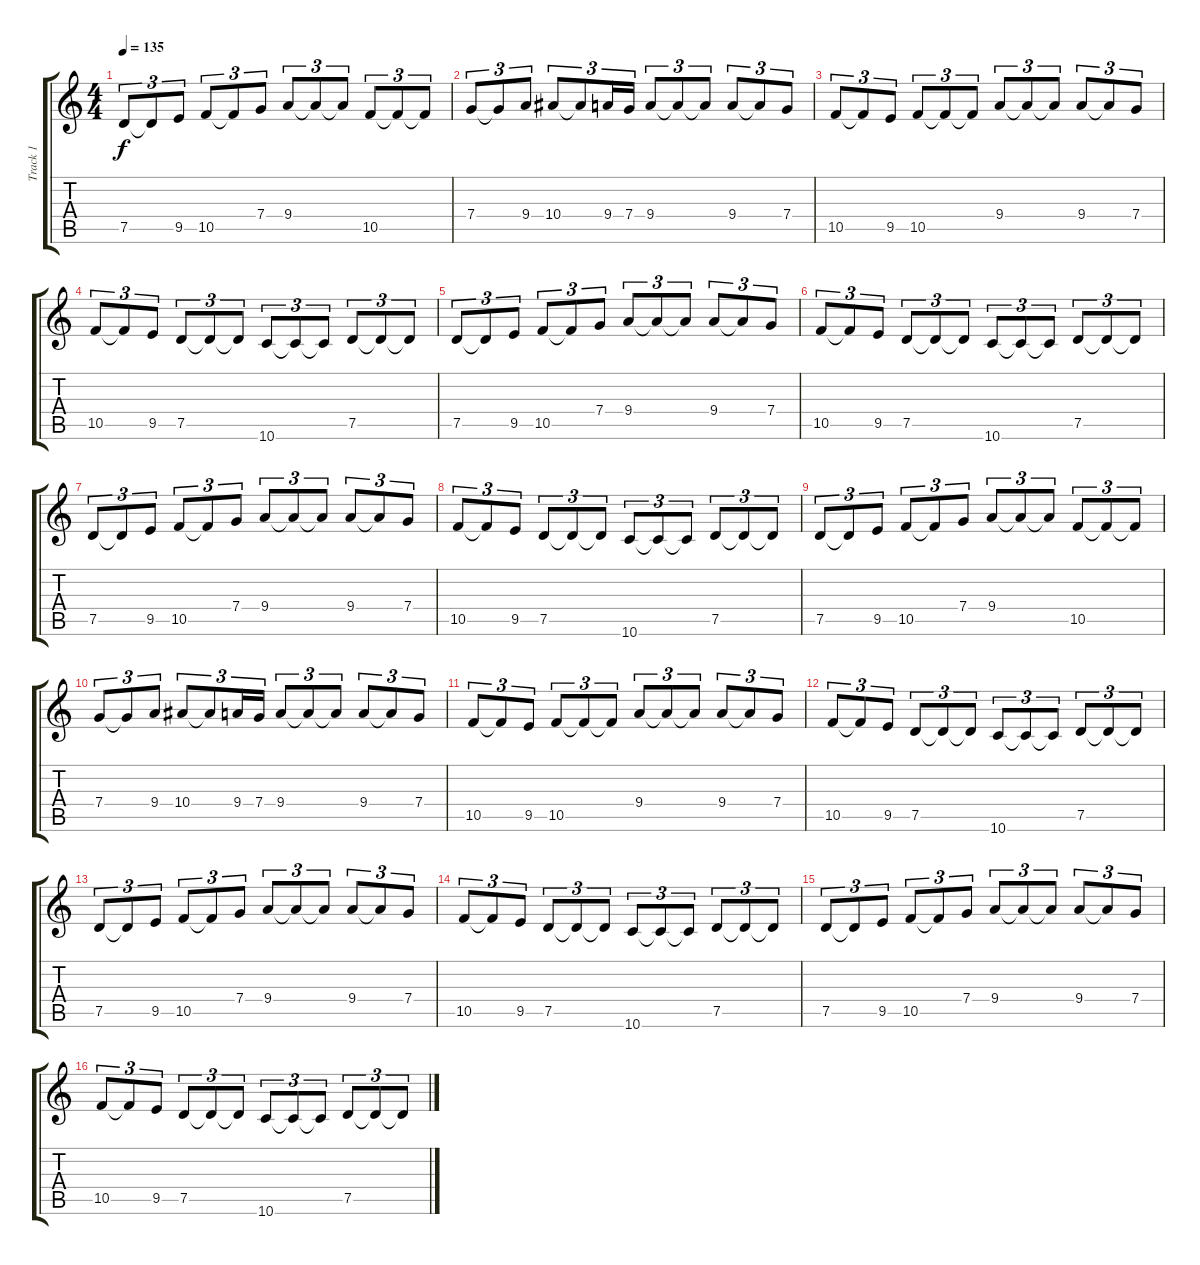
\track ("Track 1" "Track 1") {instrument distortionguitar}
\staff {score tabs}
\tuning (D4 A3 F3 C3 G2 D2) {hide}
\ts (4 4)
\tempo 135
\clef g2
\ks c
7.5.8{tu (3 2) dy f} 7.5{t}.8{tu (3 2)} 9.5.8{tu (3 2)} 10.5.8{tu (3 2)} 10.5{t}.8{tu (3 2)} 7.4.8{tu (3 2)} 9.4.8{tu (3 2)} 9.4{t}.8{tu (3 2)} 9.4{t}.8{tu (3 2)} 10.5.8{tu (3 2)} 10.5{t}.8{tu (3 2)} 10.5{t}.8{tu (3 2)} |
7.4.8{tu (3 2)} 7.4{t}.8{tu (3 2)} 9.4.8{tu (3 2)} 10.4.8{tu (3 2)} 10.4{t}.8{tu (3 2)} 9.4.16{tu (3 2)} 7.4.16{tu (3 2)} 9.4.8{tu (3 2)} 9.4{t}.8{tu (3 2)} 9.4{t}.8{tu (3 2)} 9.4.8{tu (3 2)} 9.4{t}.8{tu (3 2)} 7.4.8{tu (3 2)} |
10.5.8{tu (3 2)} 10.5{t}.8{tu (3 2)} 9.5.8{tu (3 2)} 10.5.8{tu (3 2)} 10.5{t}.8{tu (3 2)} 10.5{t}.8{tu (3 2)} 9.4.8{tu (3 2)} 9.4{t}.8{tu (3 2)} 9.4{t}.8{tu (3 2)} 9.4.8{tu (3 2)} 9.4{t}.8{tu (3 2)} 7.4.8{tu (3 2)} |
10.5.8{tu (3 2)} 10.5{t}.8{tu (3 2)} 9.5.8{tu (3 2)} 7.5.8{tu (3 2)} 7.5{t}.8{tu (3 2)} 7.5{t}.8{tu (3 2)} 10.6.8{tu (3 2)} 10.6{t}.8{tu (3 2)} 10.6{t}.8{tu (3 2)} 7.5.8{tu (3 2)} 7.5{t}.8{tu (3 2)} 7.5{t}.8{tu (3 2)} |
7.5.8{tu (3 2)} 7.5{t}.8{tu (3 2)} 9.5.8{tu (3 2)} 10.5.8{tu (3 2)} 10.5{t}.8{tu (3 2)} 7.4.8{tu (3 2)} 9.4.8{tu (3 2)} 9.4{t}.8{tu (3 2)} 9.4{t}.8{tu (3 2)} 9.4.8{tu (3 2)} 9.4{t}.8{tu (3 2)} 7.4.8{tu (3 2)} |
10.5.8{tu (3 2)} 10.5{t}.8{tu (3 2)} 9.5.8{tu (3 2)} 7.5.8{tu (3 2)} 7.5{t}.8{tu (3 2)} 7.5{t}.8{tu (3 2)} 10.6.8{tu (3 2)} 10.6{t}.8{tu (3 2)} 10.6{t}.8{tu (3 2)} 7.5.8{tu (3 2)} 7.5{t}.8{tu (3 2)} 7.5{t}.8{tu (3 2)} |
7.5.8{tu (3 2)} 7.5{t}.8{tu (3 2)} 9.5.8{tu (3 2)} 10.5.8{tu (3 2)} 10.5{t}.8{tu (3 2)} 7.4.8{tu (3 2)} 9.4.8{tu (3 2)} 9.4{t}.8{tu (3 2)} 9.4{t}.8{tu (3 2)} 9.4.8{tu (3 2)} 9.4{t}.8{tu (3 2)} 7.4.8{tu (3 2)} |
10.5.8{tu (3 2)} 10.5{t}.8{tu (3 2)} 9.5.8{tu (3 2)} 7.5.8{tu (3 2)} 7.5{t}.8{tu (3 2)} 7.5{t}.8{tu (3 2)} 10.6.8{tu (3 2)} 10.6{t}.8{tu (3 2)} 10.6{t}.8{tu (3 2)} 7.5.8{tu (3 2)} 7.5{t}.8{tu (3 2)} 7.5{t}.8{tu (3 2)} |
7.5.8{tu (3 2)} 7.5{t}.8{tu (3 2)} 9.5.8{tu (3 2)} 10.5.8{tu (3 2)} 10.5{t}.8{tu (3 2)} 7.4.8{tu (3 2)} 9.4.8{tu (3 2)} 9.4{t}.8{tu (3 2)} 9.4{t}.8{tu (3 2)} 10.5.8{tu (3 2)} 10.5{t}.8{tu (3 2)} 10.5{t}.8{tu (3 2)} |
7.4.8{tu (3 2)} 7.4{t}.8{tu (3 2)} 9.4.8{tu (3 2)} 10.4.8{tu (3 2)} 10.4{t}.8{tu (3 2)} 9.4.16{tu (3 2)} 7.4.16{tu (3 2)} 9.4.8{tu (3 2)} 9.4{t}.8{tu (3 2)} 9.4{t}.8{tu (3 2)} 9.4.8{tu (3 2)} 9.4{t}.8{tu (3 2)} 7.4.8{tu (3 2)} |
10.5.8{tu (3 2)} 10.5{t}.8{tu (3 2)} 9.5.8{tu (3 2)} 10.5.8{tu (3 2)} 10.5{t}.8{tu (3 2)} 10.5{t}.8{tu (3 2)} 9.4.8{tu (3 2)} 9.4{t}.8{tu (3 2)} 9.4{t}.8{tu (3 2)} 9.4.8{tu (3 2)} 9.4{t}.8{tu (3 2)} 7.4.8{tu (3 2)} |
10.5.8{tu (3 2)} 10.5{t}.8{tu (3 2)} 9.5.8{tu (3 2)} 7.5.8{tu (3 2)} 7.5{t}.8{tu (3 2)} 7.5{t}.8{tu (3 2)} 10.6.8{tu (3 2)} 10.6{t}.8{tu (3 2)} 10.6{t}.8{tu (3 2)} 7.5.8{tu (3 2)} 7.5{t}.8{tu (3 2)} 7.5{t}.8{tu (3 2)} |
7.5.8{tu (3 2)} 7.5{t}.8{tu (3 2)} 9.5.8{tu (3 2)} 10.5.8{tu (3 2)} 10.5{t}.8{tu (3 2)} 7.4.8{tu (3 2)} 9.4.8{tu (3 2)} 9.4{t}.8{tu (3 2)} 9.4{t}.8{tu (3 2)} 9.4.8{tu (3 2)} 9.4{t}.8{tu (3 2)} 7.4.8{tu (3 2)} |
10.5.8{tu (3 2)} 10.5{t}.8{tu (3 2)} 9.5.8{tu (3 2)} 7.5.8{tu (3 2)} 7.5{t}.8{tu (3 2)} 7.5{t}.8{tu (3 2)} 10.6.8{tu (3 2)} 10.6{t}.8{tu (3 2)} 10.6{t}.8{tu (3 2)} 7.5.8{tu (3 2)} 7.5{t}.8{tu (3 2)} 7.5{t}.8{tu (3 2)} |
7.5.8{tu (3 2)} 7.5{t}.8{tu (3 2)} 9.5.8{tu (3 2)} 10.5.8{tu (3 2)} 10.5{t}.8{tu (3 2)} 7.4.8{tu (3 2)} 9.4.8{tu (3 2)} 9.4{t}.8{tu (3 2)} 9.4{t}.8{tu (3 2)} 9.4.8{tu (3 2)} 9.4{t}.8{tu (3 2)} 7.4.8{tu (3 2)} |
10.5.8{tu (3 2)} 10.5{t}.8{tu (3 2)} 9.5.8{tu (3 2)} 7.5.8{tu (3 2)} 7.5{t}.8{tu (3 2)} 7.5{t}.8{tu (3 2)} 10.6.8{tu (3 2)} 10.6{t}.8{tu (3 2)} 10.6{t}.8{tu (3 2)} 7.5.8{tu (3 2)} 7.5{t}.8{tu (3 2)} 7.5{t}.8{tu (3 2)}
